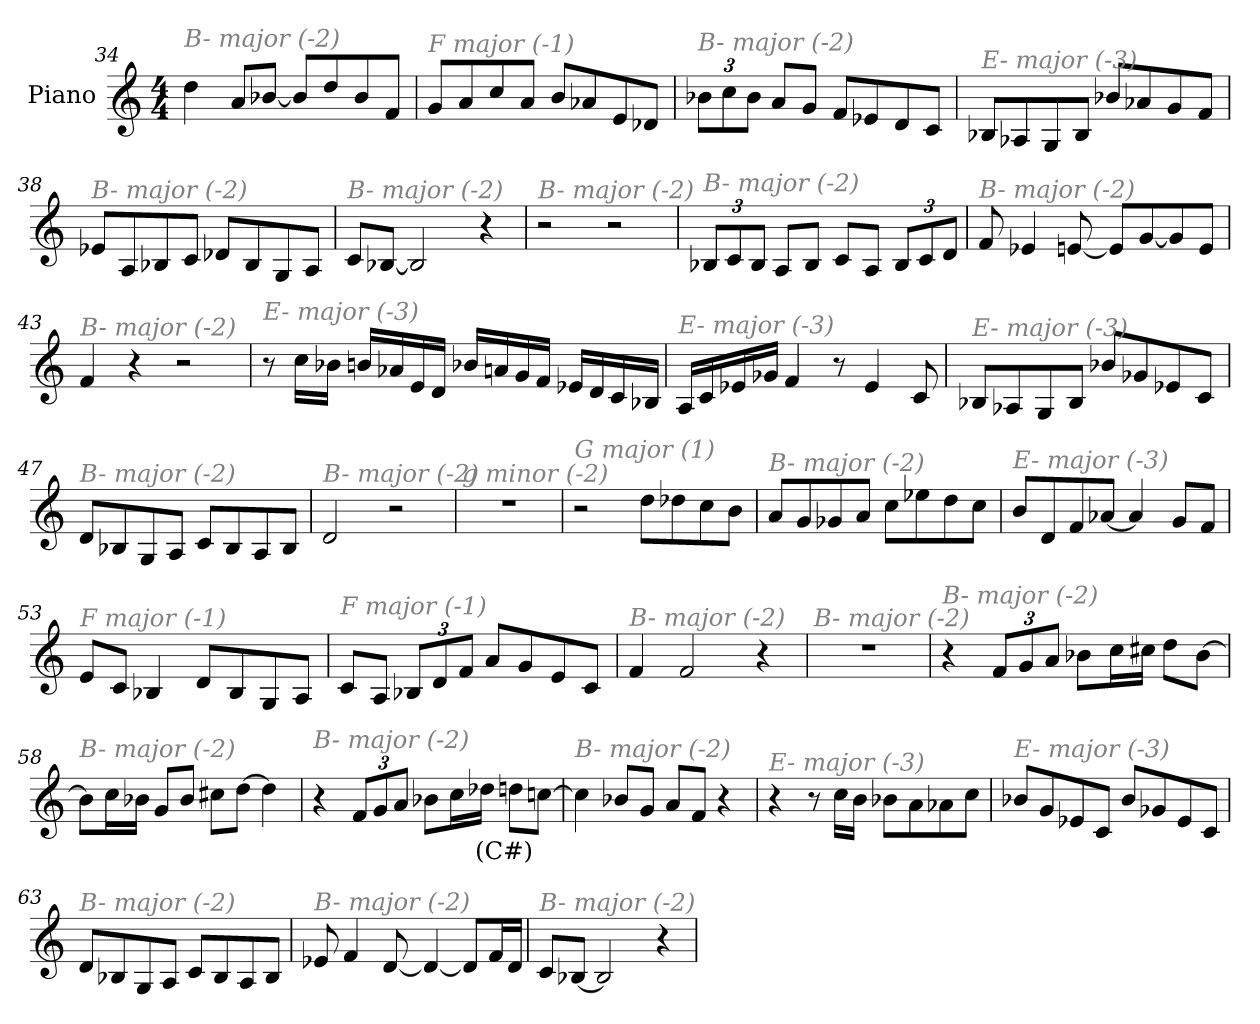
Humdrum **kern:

**kern	**text
*part1	*part1
*staff1	*staff1
*I"Piano	*
*I'Pno	*
*clefG2	*
*k[]	*
*M4/4	*
=34	=34
!LO:TX:i:color=#808080:t=B- major (-2)	!
4dd\	.
8a/L	.
[8b-X/J	.
8b-/L]	.
8dd/	.
8b-/	.
8f/J	.
=35	=35
!LO:TX:i:color=#808080:t=F major (-1)	!
8g/L	.
8a/	.
8cc/	.
8a/J	.
8b/L	.
8a-X/	.
8e/	.
8d-X/J	.
=36	=36
*Xbrackettup	*
!LO:TX:i:color=#808080:t=B- major (-2)	!
12b-X\L	.
12cc\	.
12b-\J	.
8a/L	.
8g/J	.
8f/L	.
8e-X/	.
8d/	.
8c/J	.
!!LO:LB:g=z
=37	=37
!LO:TX:i:color=#808080:t=E- major (-3)	!
8B-X/L	.
8A-X/	.
8G/	.
8B-/J	.
8b-X/L	.
8a-X/	.
8g/	.
8f/J	.
=38	=38
!LO:TX:i:color=#808080:t=B- major (-2)	!
8e-X/L	.
8A/	.
8B-X/	.
8c/J	.
8d-X/L	.
8B-/	.
8G/	.
8A/J	.
=39	=39
!LO:TX:i:color=#808080:t=B- major (-2)	!
8c/L	.
[8B-X/J	.
2B-/]	.
4r	.
=40	=40
!LO:TX:i:color=#808080:t=B- major (-2)	!
2r	.
2r	.
!!LO:LB:g=z
=41	=41
!LO:TX:i:color=#808080:t=B- major (-2)	!
12B-X/L	.
12c/	.
12B-/J	.
8A/L	.
8B-/J	.
8c/L	.
8A/J	.
12B-/L	.
12c/	.
12d/J	.
=42	=42
!LO:TX:i:color=#808080:t=B- major (-2)	!
8f/	.
4e-X/	.
[8en/	.
8e/L]	.
[8g/	.
8g/]	.
8e/J	.
=43	=43
!LO:TX:i:color=#808080:t=B- major (-2)	!
4f/	.
4r	.
2r	.
!!LO:PB:g=z
=44	=44
!LO:TX:i:color=#808080:t=E- major (-3)	!
8r	.
16cc\LL	.
16b-X\JJ	.
16bn/LL	.
16a-X/	.
16e/	.
16d/JJ	.
16b-X/LL	.
16an/	.
16g/	.
16f/JJ	.
16e-X/LL	.
16d/	.
16c/	.
16B-X/JJ	.
=45	=45
!LO:TX:i:color=#808080:t=E- major (-3)	!
16A/LL	.
16c/	.
16e-X/	.
16g-X/JJ	.
4f/	.
8r	.
4e-/	.
8c/	.
=46	=46
!LO:TX:i:color=#808080:t=E- major (-3)	!
8B-X/L	.
8A-X/	.
8G/	.
8B-/J	.
8b-X/L	.
8g-X/	.
8e-X/	.
8c/J	.
!!LO:LB:g=z
=47	=47
!LO:TX:i:color=#808080:t=B- major (-2)	!
8d/L	.
8B-X/	.
8G/	.
8A/J	.
8c/L	.
8B-/	.
8A/	.
8B-/J	.
=48	=48
!LO:TX:i:color=#808080:t=B- major (-2)	!
2d/	.
2r	.
=49	=49
!LO:TX:i:color=#808080:t=g minor (-2)	!
1r	.
=50	=50
!LO:TX:i:color=#808080:t=G major (1)	!
2r	.
8dd\L	.
8dd-X\	.
8cc\	.
8b\J	.
=51	=51
!LO:TX:i:color=#808080:t=B- major (-2)	!
8a/L	.
8g/	.
8g-X/	.
8a/J	.
8cc\L	.
8ee-X\	.
8dd\	.
8cc\J	.
=52	=52
!LO:TX:i:color=#808080:t=E- major (-3)	!
8b/L	.
8d/	.
8f/	.
[8a-X/J	.
4a-/]	.
8g/L	.
8f/J	.
!!LO:LB:g=z
=53	=53
!LO:TX:i:color=#808080:t=F major (-1)	!
8e/L	.
8c/J	.
4B-X/	.
8d/L	.
8B-/	.
8G/	.
8A/J	.
=54	=54
!LO:TX:i:color=#808080:t=F major (-1)	!
8c/L	.
8A/J	.
12B-X/L	.
12d/	.
12f/J	.
8a/L	.
8g/	.
8e/	.
8c/J	.
=55	=55
!LO:TX:i:color=#808080:t=B- major (-2)	!
4f/	.
2f/	.
4r	.
=56	=56
!LO:TX:i:color=#808080:t=B- major (-2)	!
1r	.
=57	=57
!LO:TX:i:color=#808080:t=B- major (-2)	!
4r	.
12f/L	.
12g/	.
12a/J	.
8b-X\L	.
16cc\L	.
16cc#X\JJ	.
8dd\L	.
[8b-\J	.
!!LO:LB:g=z
=58	=58
!LO:TX:i:color=#808080:t=B- major (-2)	!
8b-\L]	.
16cc\L	.
16b-X\JJ	.
8g/L	.
8b-/J	.
8cc#X\L	.
[8dd\J	.
4dd\]	.
=59	=59
!LO:TX:i:color=#808080:t=B- major (-2)	!
4r	.
12f/L	.
12g/	.
12a/J	.
8b-X\L	.
16cc\L	.
16dd-Xi\JJ	(C#)
8dd\L	.
[8ccn\J	.
=60	=60
!LO:TX:i:color=#808080:t=B- major (-2)	!
4cc\]	.
8b-X/L	.
8g/J	.
8a/L	.
8f/J	.
4r	.
=61	=61
!LO:TX:i:color=#808080:t=E- major (-3)	!
4r	.
8r	.
16cc\LL	.
16b\JJ	.
8b-X\L	.
8a\	.
8a-X\	.
8cc\J	.
!!LO:LB:g=z
=62	=62
!LO:TX:i:color=#808080:t=E- major (-3)	!
8b-X/L	.
8g/	.
8e-X/	.
8c/J	.
8b-/L	.
8g-X/	.
8e-/	.
8c/J	.
=63	=63
!LO:TX:i:color=#808080:t=B- major (-2)	!
8d/L	.
8B-X/	.
8G/	.
8A/J	.
8c/L	.
8B-/	.
8A/	.
8B-/J	.
=64	=64
!LO:TX:i:color=#808080:t=B- major (-2)	!
8e-X/	.
4f/	.
[8d/	.
4d/_	.
8d/L]	.
16f/L	.
16d/JJ	.
=65	=65
!LO:TX:i:color=#808080:t=B- major (-2)	!
8c/L	.
[8B-X/J	.
2B-/]	.
4r	.
=	=
*-	*-
